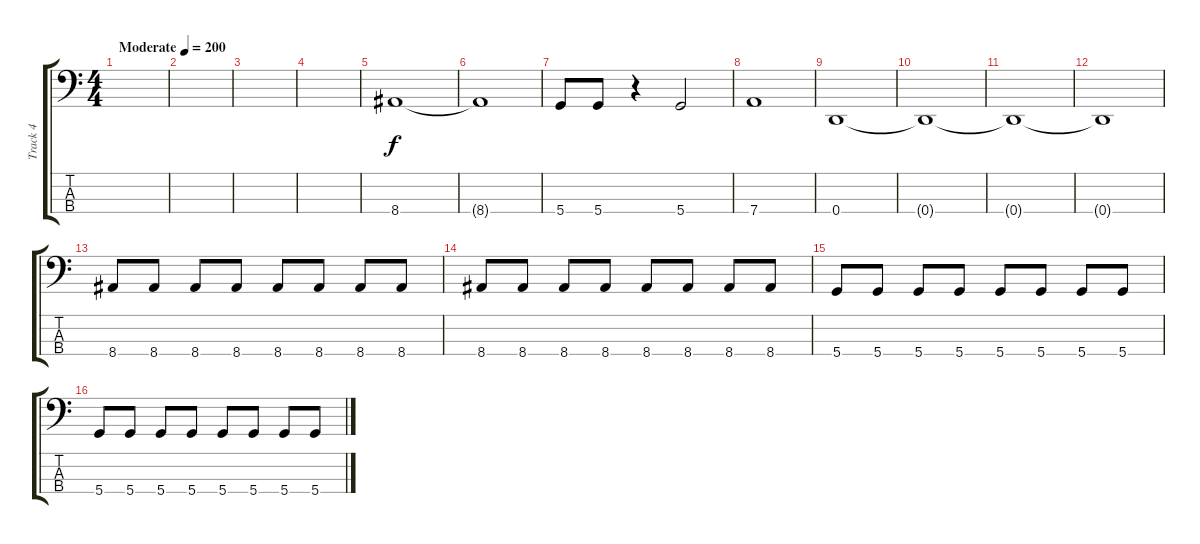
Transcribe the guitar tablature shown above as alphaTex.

\track ("Track 4" "Track 4") {instrument electricbasspick}
\staff {score tabs}
\tuning (G2 D2 A1 D1) {hide}
\ts (4 4)
\tempo (200 "Moderate")
\clef f4
\ks c
|
|
|
|
8.4.1 |
8.4{t}.1 |
5.4.8 5.4.8 r.4 5.4.2 |
7.4.1 |
0.4.1 |
0.4{t}.1 |
0.4{t}.1 |
0.4{t}.1 |
8.4.8 8.4.8 8.4.8 8.4.8 8.4.8 8.4.8 8.4.8 8.4.8 |
8.4.8 8.4.8 8.4.8 8.4.8 8.4.8 8.4.8 8.4.8 8.4.8 |
5.4.8 5.4.8 5.4.8 5.4.8 5.4.8 5.4.8 5.4.8 5.4.8 |
5.4.8 5.4.8 5.4.8 5.4.8 5.4.8 5.4.8 5.4.8 5.4.8
